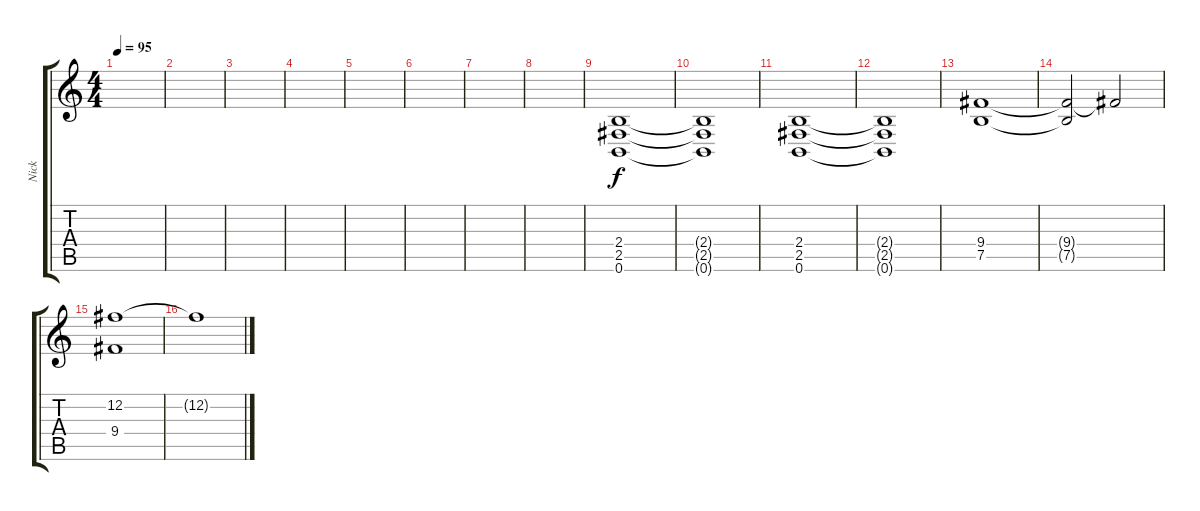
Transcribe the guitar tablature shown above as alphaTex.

\track ("Nick" "Nick") {instrument distortionguitar}
\staff {score tabs}
\tuning (B3 Gb3 D3 A2 E2 B1) {hide}
\ts (4 4)
\tempo 95
\clef g2
\ks c
|
|
|
|
|
|
|
|
(2.4 2.5 0.6).1 |
(2.4{t} 2.5{t} 0.6{t}).1 |
(2.4 2.5 0.6).1 |
(2.4{t} 2.5{t} 0.6{t}).1 |
(9.4 7.5).1 |
(9.4{t} 7.5{t}).2 9.4{t}.2 |
(12.2 9.4).1 |
12.2{t}.1
